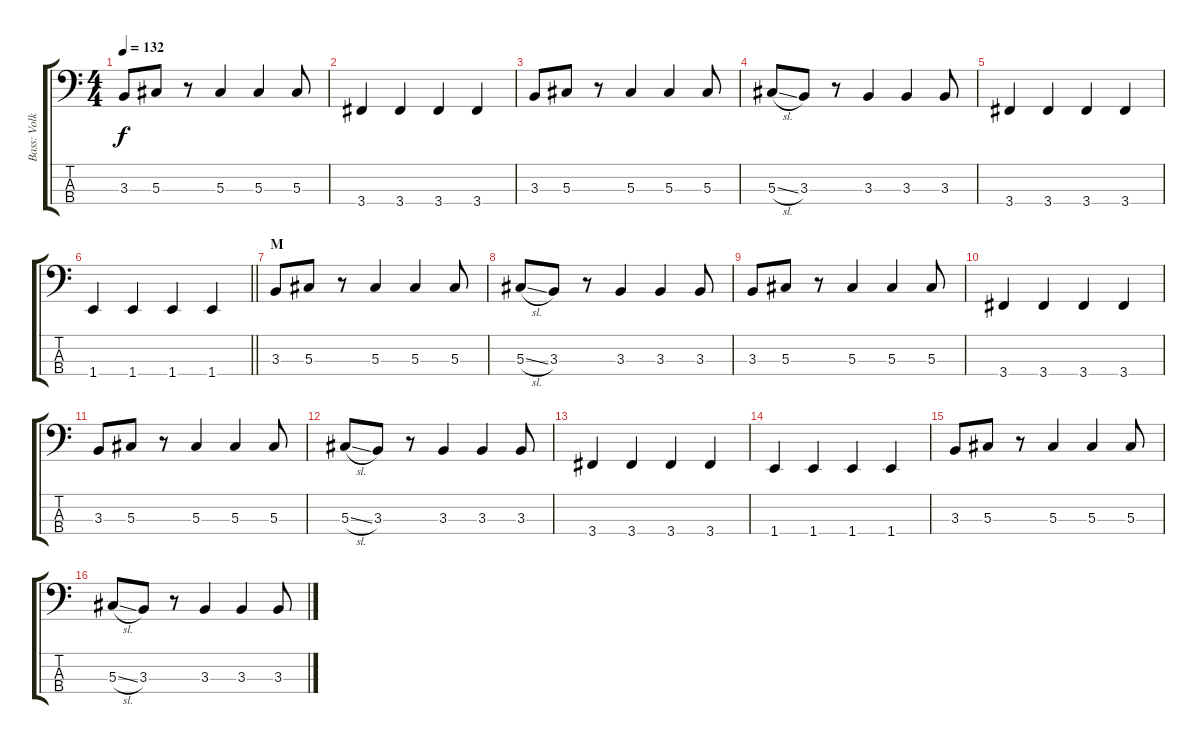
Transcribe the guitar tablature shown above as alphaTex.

\track ("Bass: Volker" "Bass: Volk") {instrument electricbassfinger}
\staff {score tabs}
\tuning (Gb2 Db2 Ab1 Eb1) {hide}
\ts (4 4)
\tempo 132
\clef f4
\ks c
3.3.8{dy f} 5.3.8 r.8 5.3.4 5.3.4 5.3.8 |
3.4.4 3.4.4 3.4.4 3.4.4 |
3.3.8 5.3.8 r.8 5.3.4 5.3.4 5.3.8 |
5.3{sl}.8 3.3.8 r.8 3.3.4 3.3.4 3.3.8 |
3.4.4 3.4.4 3.4.4 3.4.4 |
\barLineRight lightlight
1.4.4 1.4.4 1.4.4 1.4.4 |
\section ("" "M")
3.3.8 5.3.8 r.8 5.3.4 5.3.4 5.3.8 |
5.3{sl}.8 3.3.8 r.8 3.3.4 3.3.4 3.3.8 |
3.3.8 5.3.8 r.8 5.3.4 5.3.4 5.3.8 |
3.4.4 3.4.4 3.4.4 3.4.4 |
3.3.8 5.3.8 r.8 5.3.4 5.3.4 5.3.8 |
5.3{sl}.8 3.3.8 r.8 3.3.4 3.3.4 3.3.8 |
3.4.4 3.4.4 3.4.4 3.4.4 |
1.4.4 1.4.4 1.4.4 1.4.4 |
3.3.8 5.3.8 r.8 5.3.4 5.3.4 5.3.8 |
5.3{sl}.8 3.3.8 r.8 3.3.4 3.3.4 3.3.8
